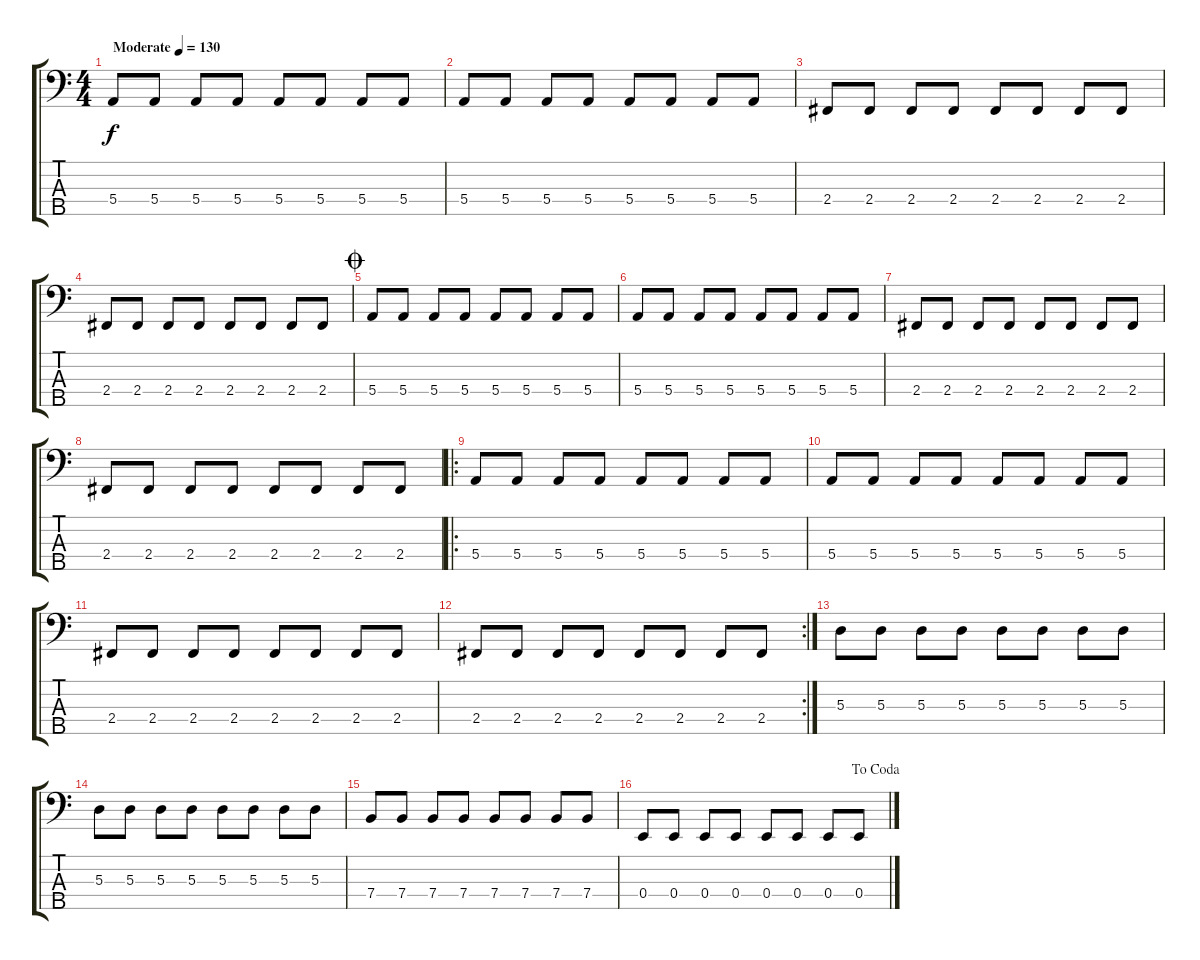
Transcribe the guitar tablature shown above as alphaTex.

\track "" {instrument electricbassfinger}
\staff {score tabs}
\tuning (G2 D2 A1 E1 B0) {hide}
\ts (4 4)
\tempo (130 "Moderate")
\clef f4
\ks c
5.4.8{dy f instrument electricbassfinger} 5.4.8 5.4.8 5.4.8 5.4.8 5.4.8 5.4.8 5.4.8 |
5.4.8 5.4.8 5.4.8 5.4.8 5.4.8 5.4.8 5.4.8 5.4.8 |
2.4.8 2.4.8 2.4.8 2.4.8 2.4.8 2.4.8 2.4.8 2.4.8 |
2.4.8 2.4.8 2.4.8 2.4.8 2.4.8 2.4.8 2.4.8 2.4.8 |
\jump coda
5.4.8 5.4.8 5.4.8 5.4.8 5.4.8 5.4.8 5.4.8 5.4.8 |
5.4.8 5.4.8 5.4.8 5.4.8 5.4.8 5.4.8 5.4.8 5.4.8 |
2.4.8 2.4.8 2.4.8 2.4.8 2.4.8 2.4.8 2.4.8 2.4.8 |
2.4.8 2.4.8 2.4.8 2.4.8 2.4.8 2.4.8 2.4.8 2.4.8 |
\ro
5.4.8 5.4.8 5.4.8 5.4.8 5.4.8 5.4.8 5.4.8 5.4.8 |
5.4.8 5.4.8 5.4.8 5.4.8 5.4.8 5.4.8 5.4.8 5.4.8 |
2.4.8 2.4.8 2.4.8 2.4.8 2.4.8 2.4.8 2.4.8 2.4.8 |
\rc 2
2.4.8 2.4.8 2.4.8 2.4.8 2.4.8 2.4.8 2.4.8 2.4.8 |
5.3.8 5.3.8 5.3.8 5.3.8 5.3.8 5.3.8 5.3.8 5.3.8 |
5.3.8 5.3.8 5.3.8 5.3.8 5.3.8 5.3.8 5.3.8 5.3.8 |
7.4.8 7.4.8 7.4.8 7.4.8 7.4.8 7.4.8 7.4.8 7.4.8 |
\jump dacoda
0.4.8 0.4.8 0.4.8 0.4.8 0.4.8 0.4.8 0.4.8 0.4.8
